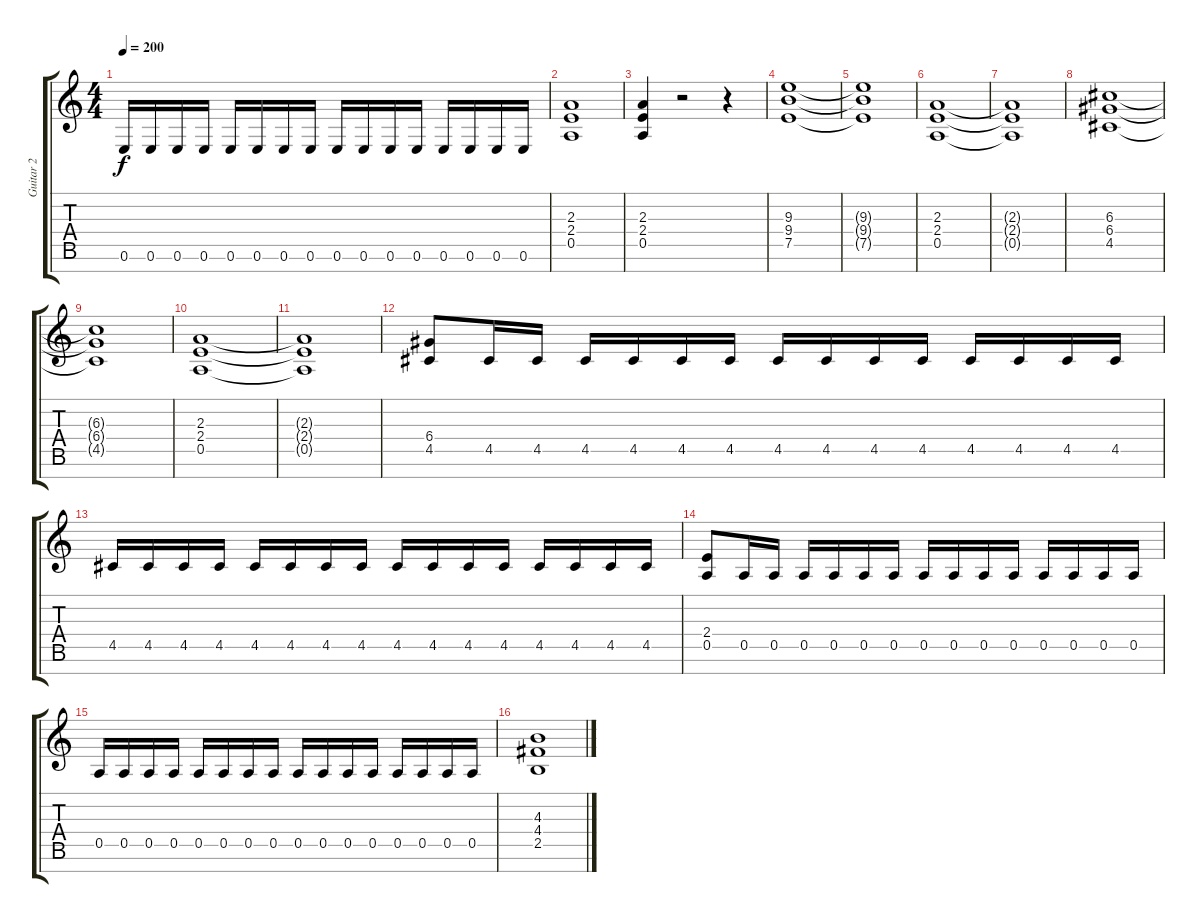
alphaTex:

\track ("Guitar 2" "Guitar 2") {instrument distortionguitar}
\staff {score tabs}
\tuning (E4 B3 G3 D3 A2 E2 B1) {hide}
\ts (4 4)
\tempo 200
\clef g2
\ks c
0.6.16{dy f} 0.6.16 0.6.16 0.6.16 0.6.16 0.6.16 0.6.16 0.6.16 0.6.16 0.6.16 0.6.16 0.6.16 0.6.16 0.6.16 0.6.16 0.6.16 |
(2.3 2.4 0.5).1 |
(2.3 2.4 0.5).4 r.2 r.4 |
\section ("" "")
(9.3 9.4 7.5).1 |
(9.3{t} 9.4{t} 7.5{t}).1 |
(2.3 2.4 0.5).1 |
(2.3{t} 2.4{t} 0.5{t}).1 |
(6.3 6.4 4.5).1 |
(6.3{t} 6.4{t} 4.5{t}).1 |
(2.3 2.4 0.5).1 |
(2.3{t} 2.4{t} 0.5{t}).1 |
(6.4 4.5).8 4.5.16 4.5.16 4.5.16 4.5.16 4.5.16 4.5.16 4.5.16 4.5.16 4.5.16 4.5.16 4.5.16 4.5.16 4.5.16 4.5.16 |
4.5.16 4.5.16 4.5.16 4.5.16 4.5.16 4.5.16 4.5.16 4.5.16 4.5.16 4.5.16 4.5.16 4.5.16 4.5.16 4.5.16 4.5.16 4.5.16 |
(2.4 0.5).8 0.5.16 0.5.16 0.5.16 0.5.16 0.5.16 0.5.16 0.5.16 0.5.16 0.5.16 0.5.16 0.5.16 0.5.16 0.5.16 0.5.16 |
0.5.16 0.5.16 0.5.16 0.5.16 0.5.16 0.5.16 0.5.16 0.5.16 0.5.16 0.5.16 0.5.16 0.5.16 0.5.16 0.5.16 0.5.16 0.5.16 |
\section ("" "")
(4.3 4.4 2.5).1
